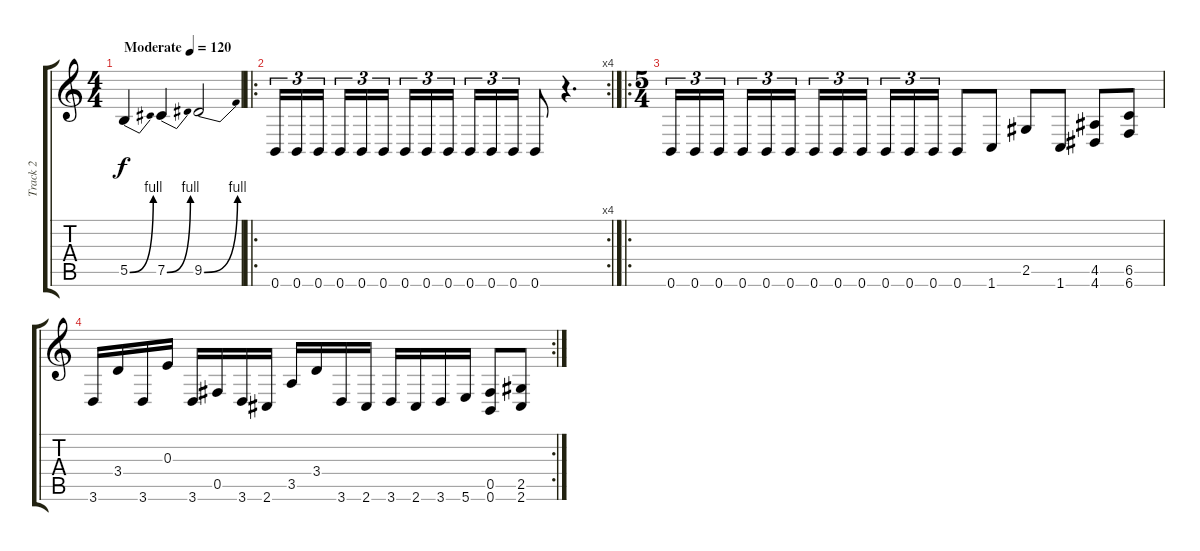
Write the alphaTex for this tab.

\track ("Track 2" "Track 2") {instrument distortionguitar}
\staff {score tabs}
\tuning (Db4 Ab3 E3 B2 Gb2 B1) {hide}
\ts (4 4)
\tempo (120 "Moderate")
\clef g2
\ks c
5.5{be (bend 0 0 60 4)}.4{dy f instrument distortionguitar} 7.5{be (bend 0 0 60 4)}.4 9.5{be (bend 0 0 60 4)}.2 |
\ro
\rc 4
0.6.16{tu (3 2)} 0.6.16{tu (3 2)} 0.6.16{tu (3 2) beam splitsecondary} 0.6.16{tu (3 2)} 0.6.16{tu (3 2)} 0.6.16{tu (3 2)} 0.6.16{tu (3 2)} 0.6.16{tu (3 2)} 0.6.16{tu (3 2) beam splitsecondary} 0.6.16{tu (3 2)} 0.6.16{tu (3 2)} 0.6.16{tu (3 2)} 0.6.8 r.4{d} |
\ro
\ts (5 4)
0.6.16{tu (3 2)} 0.6.16{tu (3 2)} 0.6.16{tu (3 2) beam splitsecondary} 0.6.16{tu (3 2)} 0.6.16{tu (3 2)} 0.6.16{tu (3 2)} 0.6.16{tu (3 2)} 0.6.16{tu (3 2)} 0.6.16{tu (3 2) beam splitsecondary} 0.6.16{tu (3 2)} 0.6.16{tu (3 2)} 0.6.16{tu (3 2)} 0.6.8 1.6.8 2.5.8 1.6.8 (4.5 4.6).8 (6.5 6.6).8 |
\rc 2
3.6.16 3.4.16 3.6.16 0.3.16 3.6.16 0.5.16 3.6.16 2.6.16 3.5.16 3.4.16 3.6.16 2.6.16 3.6.16 2.6.16 3.6.16 5.6.16 (0.5 0.6).8 (2.5 2.6).8
